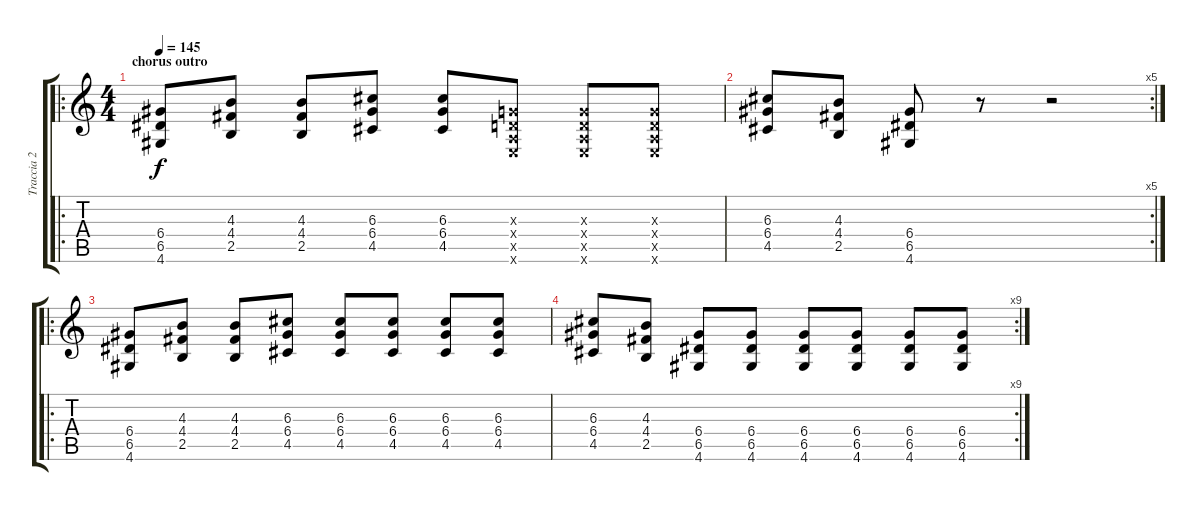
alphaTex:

\track ("Traccia 2" "Traccia 2") {instrument distortionguitar}
\staff {score tabs}
\tuning (E4 B3 G3 D3 A2 E2) {hide}
\ro
\ts (4 4)
\section ("" "chorus outro")
\tempo 145
\clef g2
\ks c
(6.4 6.5 4.6).8{dy f} (4.3 4.4 2.5).8 (4.3 4.4 2.5).8 (6.3 6.4 4.5).8 (6.3 6.4 4.5).8 (0.3{x} 0.4{x} 0.5{x} 0.6{x}).8 (0.3{x} 0.4{x} 0.5{x} 0.6{x}).8 (0.3{x} 0.4{x} 0.5{x} 0.6{x}).8 |
\rc 5
(6.3 6.4 4.5).8 (4.3 4.4 2.5).8 (6.4 6.5 4.6).8 r.8 r.2 |
\ro
(6.4 6.5 4.6).8 (4.3 4.4 2.5).8 (4.3 4.4 2.5).8 (6.3 6.4 4.5).8 (6.3 6.4 4.5).8 (6.3 6.4 4.5).8 (6.3 6.4 4.5).8 (6.3 6.4 4.5).8 |
\rc 9
(6.3 6.4 4.5).8 (4.3 4.4 2.5).8 (6.4 6.5 4.6).8 (6.4 6.5 4.6).8 (6.4 6.5 4.6).8 (6.4 6.5 4.6).8 (6.4 6.5 4.6).8 (6.4 6.5 4.6).8
